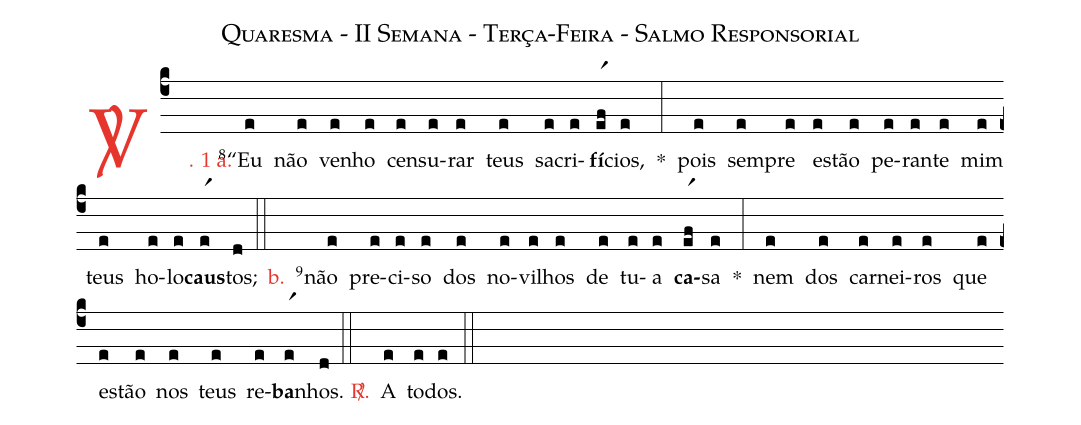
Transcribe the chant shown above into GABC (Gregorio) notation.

name: Quaresma - II Semana - Terça-Feira - Salmo Responsorial;
%%
(c4)

<c><sp>V/</sp>. 1 a.</c>() <v>\VSup{8}</v>``Eu(e) não(e) ve(e)nho(e) cen(e)su(e)rar(e) teus(e) sa(e)cri(e)<b>fí</b>(er1f)cios,(e) *(:)
pois(e) sem(e)pre(e) es(e)tão(e) pe(e)ran(e)te(e) mim(e) teus(e) ho(e)lo(e)<b>caus</b>(er1)tos;(d)

(::)

<nlba><c>b.</c>() <v>\VSup{9}</v>não</nlba>(e) pre(e)ci(e)so(e) dos(e) no(e)vi(e)lhos(e) de(e) tu(e)a(e) <b>ca</b>(er1f)sa(e) *(:)
nem(e) dos(e) car(e)nei(e)ros(e) que(e) es(e)tão(e) nos(e) teus(e) re(e)<b>ba</b>(er1)nhos.(d)

(::)

<nlba><c><sp>R/</sp>.</c>() A</nlba>(e) to(e)dos.(e)

(::)
